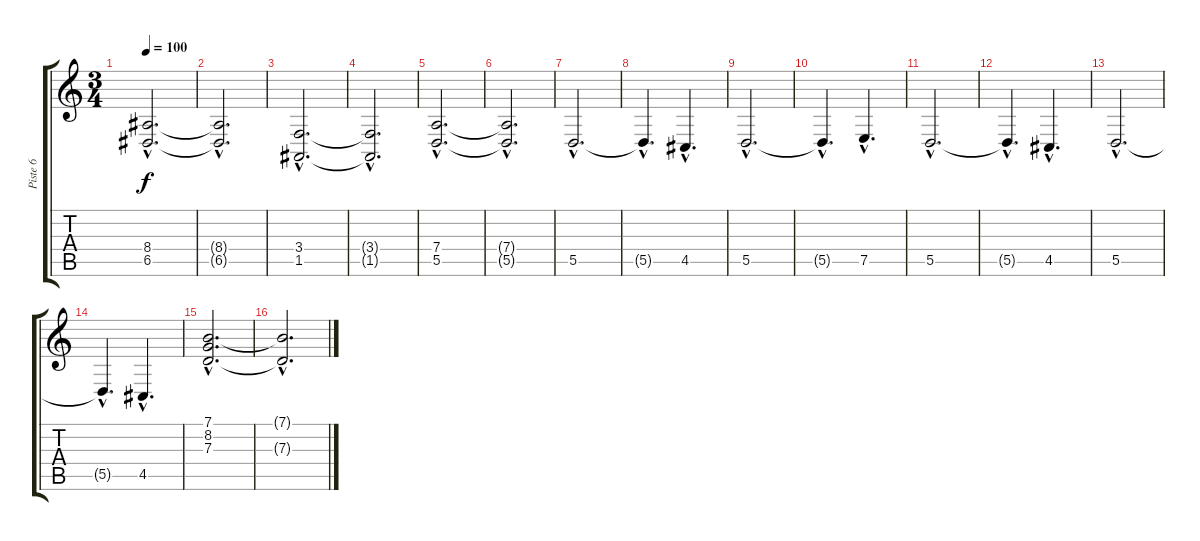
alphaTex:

\track ("Piste 6" "Piste 6") {instrument pad2warm}
\staff {score tabs}
\tuning (E4 B3 G3 D3 A2 E2) {hide}
\ts (3 4)
\tempo 100
\clef g2
\ks c
(8.4 6.5{hac}).2{d dy f} |
(8.4{hac t} 6.5{hac t}).2{d} |
(3.4{hac} 1.5{hac}).2{d} |
(3.4{hac t} 1.5{hac t}).2{d} |
(7.4{hac} 5.5{hac}).2{d} |
(7.4{hac t} 5.5{hac t}).2{d} |
5.5{hac}.2{d} |
5.5{hac t}.4{d} 4.5{hac}.4{d} |
5.5{hac}.2{d} |
5.5{hac t}.4{d} 7.5{hac}.4{d} |
5.5{hac}.2{d} |
5.5{hac t}.4{d} 4.5{hac}.4{d} |
5.5{hac}.2{d} |
5.5{hac t}.4{d} 4.5{hac}.4{d} |
(7.1{hac} 8.2{hac} 7.3{hac}).2{d} |
(7.1{hac t} 7.3{hac t}).2{d}
